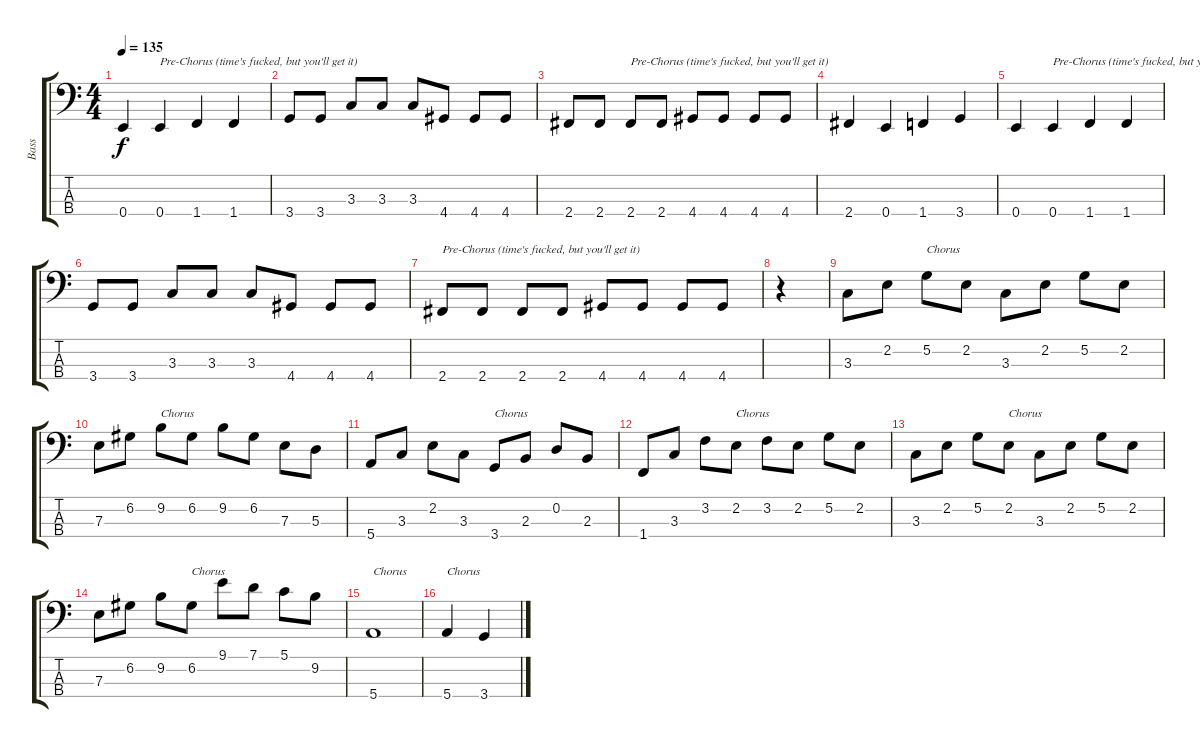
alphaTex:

\track ("Bass" "Bass") {instrument electricbasspick}
\staff {score tabs}
\tuning (G2 D2 A1 E1) {hide}
\ts (4 4)
\tempo 135
\clef f4
\ks c
0.4.4{dy f} 0.4.4{txt "Pre-Chorus (time's fucked, but you'll get it)"} 1.4.4 1.4.4 |
3.4.8 3.4.8 3.3.8 3.3.8 3.3.8 4.4.8 4.4.8 4.4.8 |
2.4.8 2.4.8 2.4.8{txt "Pre-Chorus (time's fucked, but you'll get it)"} 2.4.8 4.4.8 4.4.8 4.4.8 4.4.8 |
2.4.4 0.4.4 1.4.4 3.4.4 |
0.4.4 0.4.4{txt "Pre-Chorus (time's fucked, but you'll get it)"} 1.4.4 1.4.4 |
3.4.8 3.4.8 3.3.8 3.3.8 3.3.8 4.4.8 4.4.8 4.4.8 |
2.4.8{txt "Pre-Chorus (time's fucked, but you'll get it)"} 2.4.8 2.4.8 2.4.8 4.4.8 4.4.8 4.4.8 4.4.8 |
r.4 |
3.3.8 2.2.8 5.2.8{txt "Chorus"} 2.2.8 3.3.8 2.2.8 5.2.8 2.2.8 |
7.3.8 6.2.8 9.2.8{txt "Chorus"} 6.2.8 9.2.8 6.2.8 7.3.8 5.3.8 |
5.4.8 3.3.8 2.2.8 3.3.8 3.4.8{txt "Chorus"} 2.3.8 0.2.8 2.3.8 |
1.4.8 3.3.8 3.2.8 2.2.8{txt "Chorus"} 3.2.8 2.2.8 5.2.8 2.2.8 |
3.3.8 2.2.8 5.2.8 2.2.8{txt "Chorus"} 3.3.8 2.2.8 5.2.8 2.2.8 |
7.3.8 6.2.8 9.2.8 6.2.8{txt "Chorus"} 9.1.8 7.1.8 5.1.8 9.2.8 |
5.4.1{txt "Chorus"} |
5.4.4{txt "Chorus"} 3.4.4
